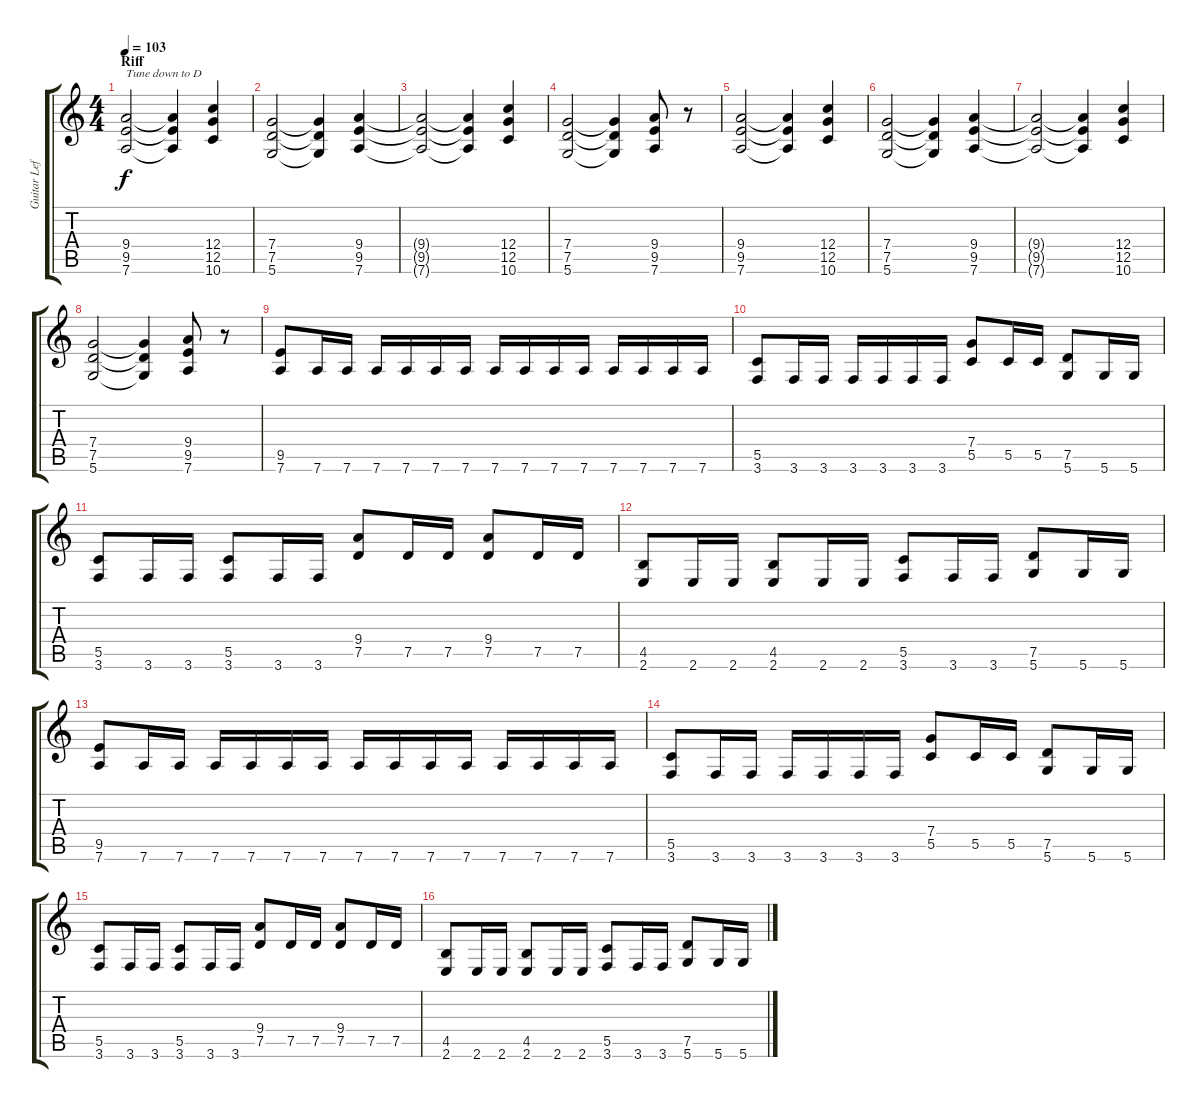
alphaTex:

\track ("Guitar Left" "Guitar Lef") {instrument distortionguitar}
\staff {score tabs}
\tuning (D4 A3 F3 C3 G2 D2) {hide}
\ts (4 4)
\section ("" "Riff")
\tempo 103
\clef g2
\ks aminor
(9.4 9.5 7.6).2{txt "Tune down to D" dy f instrument distortionguitar} (9.4{t} 9.5{t} 7.6{t}).4 (12.4 12.5 10.6).4 |
(7.4 7.5 5.6).2 (7.4{t} 7.5{t} 5.6{t}).4 (9.4 9.5 7.6).4 |
(9.4{t} 9.5{t} 7.6{t}).2 (9.4{t} 9.5{t} 7.6{t}).4 (12.4 12.5 10.6).4 |
(7.4 7.5 5.6).2 (7.4{t} 7.5{t} 5.6{t}).4 (9.4 9.5 7.6).8 r.8 |
(9.4 9.5 7.6).2 (9.4{t} 9.5{t} 7.6{t}).4 (12.4 12.5 10.6).4 |
(7.4 7.5 5.6).2 (7.4{t} 7.5{t} 5.6{t}).4 (9.4 9.5 7.6).4 |
(9.4{t} 9.5{t} 7.6{t}).2 (9.4{t} 9.5{t} 7.6{t}).4 (12.4 12.5 10.6).4 |
(7.4 7.5 5.6).2 (7.4{t} 7.5{t} 5.6{t}).4 (9.4 9.5 7.6).8 r.8 |
(9.5 7.6).8 7.6.16 7.6.16 7.6.16 7.6.16 7.6.16 7.6.16 7.6.16 7.6.16 7.6.16 7.6.16 7.6.16 7.6.16 7.6.16 7.6.16 |
(5.5 3.6).8 3.6.16 3.6.16 3.6.16 3.6.16 3.6.16 3.6.16 (7.4 5.5).8 5.5.16 5.5.16 (7.5 5.6).8 5.6.16 5.6.16 |
(5.5 3.6).8 3.6.16 3.6.16 (5.5 3.6).8 3.6.16 3.6.16 (9.4 7.5).8 7.5.16 7.5.16 (9.4 7.5).8 7.5.16 7.5.16 |
(4.5 2.6).8 2.6.16 2.6.16 (4.5 2.6).8 2.6.16 2.6.16 (5.5 3.6).8 3.6.16 3.6.16 (7.5 5.6).8 5.6.16 5.6.16 |
(9.5 7.6).8 7.6.16 7.6.16 7.6.16 7.6.16 7.6.16 7.6.16 7.6.16 7.6.16 7.6.16 7.6.16 7.6.16 7.6.16 7.6.16 7.6.16 |
(5.5 3.6).8 3.6.16 3.6.16 3.6.16 3.6.16 3.6.16 3.6.16 (7.4 5.5).8 5.5.16 5.5.16 (7.5 5.6).8 5.6.16 5.6.16 |
(5.5 3.6).8 3.6.16 3.6.16 (5.5 3.6).8 3.6.16 3.6.16 (9.4 7.5).8 7.5.16 7.5.16 (9.4 7.5).8 7.5.16 7.5.16 |
(4.5 2.6).8 2.6.16 2.6.16 (4.5 2.6).8 2.6.16 2.6.16 (5.5 3.6).8 3.6.16 3.6.16 (7.5 5.6).8 5.6.16 5.6.16
